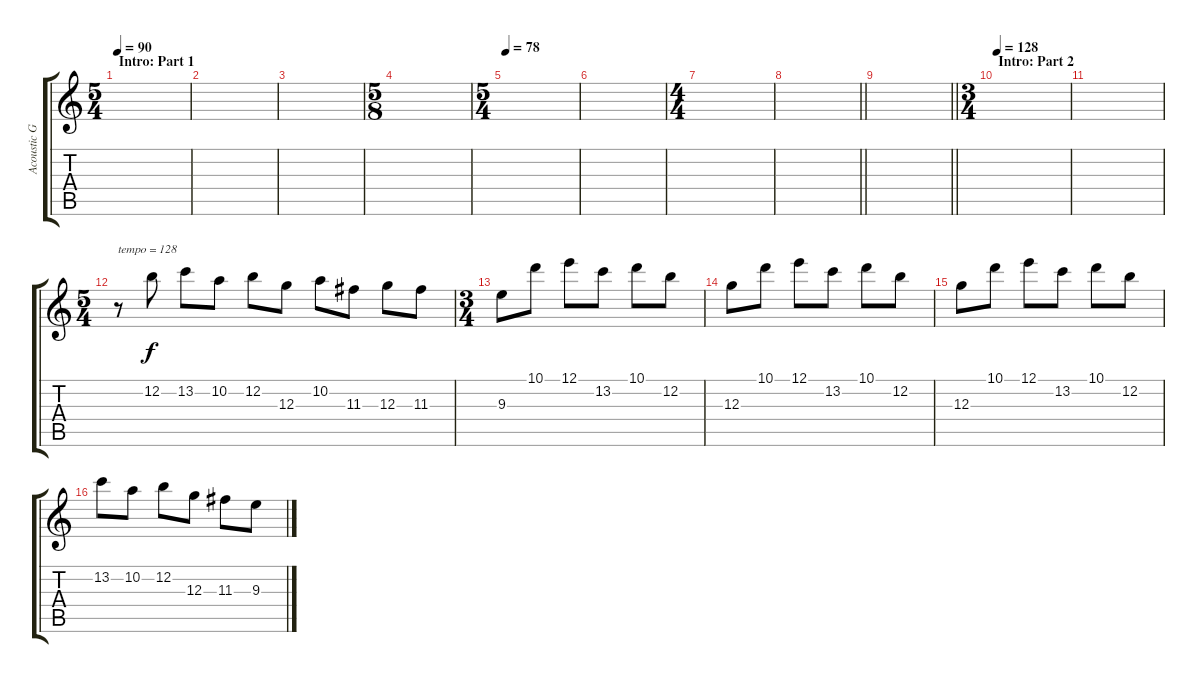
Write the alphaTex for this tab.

\track ("Acoustic Guitar 2" "Acoustic G") {instrument acousticguitarnylon}
\staff {score tabs}
\tuning (E4 B3 G3 D3 A2 E2) {hide}
\ts (5 4)
\section ("" "Intro: Part 1")
\tempo 90
\clef g2
\ks c
|
|
|
\ts (5 8)
|
\ts (5 4)
\tempo 78
|
|
\ts (4 4)
|
\barLineRight lightlight
|
\barLineRight lightlight
|
\ts (3 4)
\section ("" "Intro: Part 2")
\tempo 128
|
|
\ts (5 4)
r.8{txt "tempo = 128"} 12.2.8 13.2.8 10.2.8 12.2.8 12.3.8 10.2.8 11.3.8 12.3.8 11.3.8 |
\ts (3 4)
9.3.8 10.1.8 12.1.8 13.2.8 10.1.8 12.2.8 |
12.3.8 10.1.8 12.1.8 13.2.8 10.1.8 12.2.8 |
12.3.8 10.1.8 12.1.8 13.2.8 10.1.8 12.2.8 |
13.2.8 10.2.8 12.2.8 12.3.8 11.3.8 9.3.8
